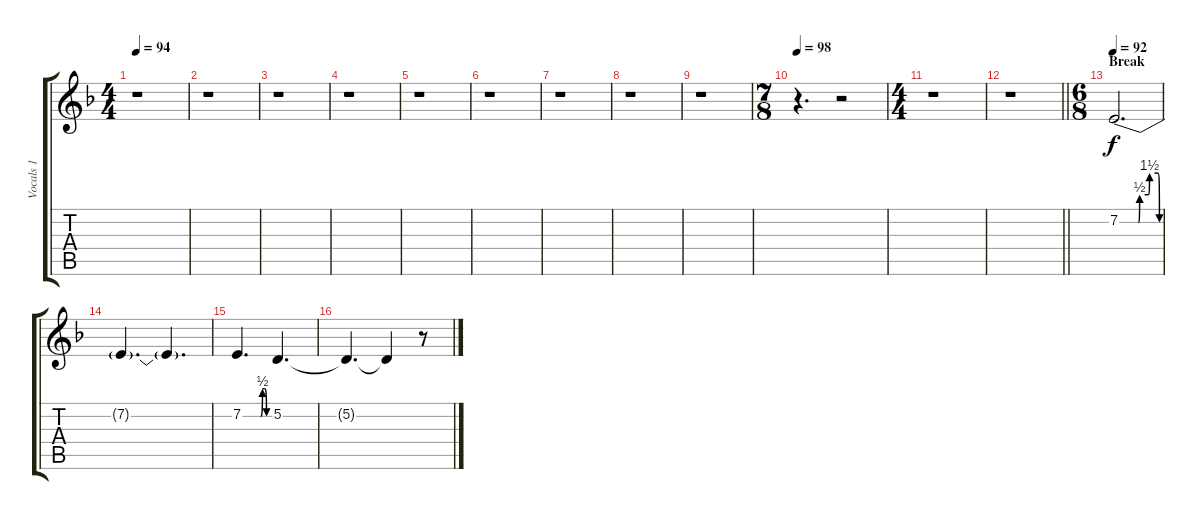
\track ("Vocals 1" "Vocals 1") {instrument oboe}
\staff {score tabs}
\tuning (E4 A3 F3 D3 A2 D2) {hide}
\ts (4 4)
\tempo 94
\clef g2
\ks dminor
r.1{dy f} |
r.1 |
r.1 |
r.1 |
r.1 |
r.1 |
r.1 |
r.1 |
r.1 |
\ts (7 8)
\tempo 98
r.4{d} r.2 |
\ts (4 4)
r.1 |
\barLineRight lightlight
r.1{volume 7} |
\ts (6 8)
\section ("" "Break")
\tempo 92
7.2{be (custom 0 0 28 0 30 2 43 2 45 6 58 6 60 0)}.2{d volume 11} |
7.2{t}.4{d} 7.2{t}.4{d} |
7.2{be (custom 0 0 40 0 44 2 49 2 53 0 60 0)}.4{d} 5.2.4{d} |
5.2{t}.4{d volume 7} 5.2{t}.4 r.8
